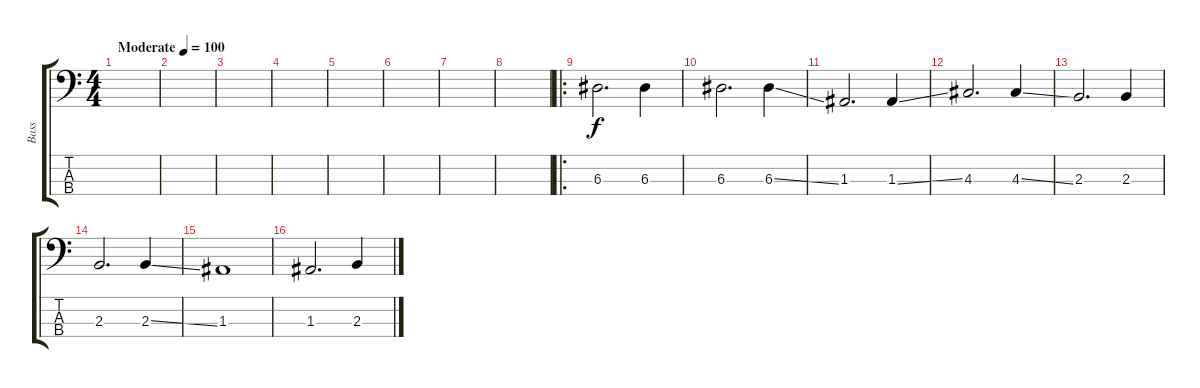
\track ("Bass" "Bass") {instrument electricbassfinger}
\staff {score tabs}
\tuning (G2 D2 A1 E1) {hide}
\ts (4 4)
\tempo (100 "Moderate")
\clef f4
\ks c
|
|
|
|
|
|
|
|
\ro
6.3.2{d} 6.3.4 |
6.3.2{d} 6.3{ss}.4 |
1.3.2{d} 1.3{ss}.4 |
4.3.2{d} 4.3{ss}.4 |
2.3.2{d} 2.3.4 |
2.3.2{d} 2.3{ss}.4 |
1.3.1 |
1.3.2{d} 2.3.4
